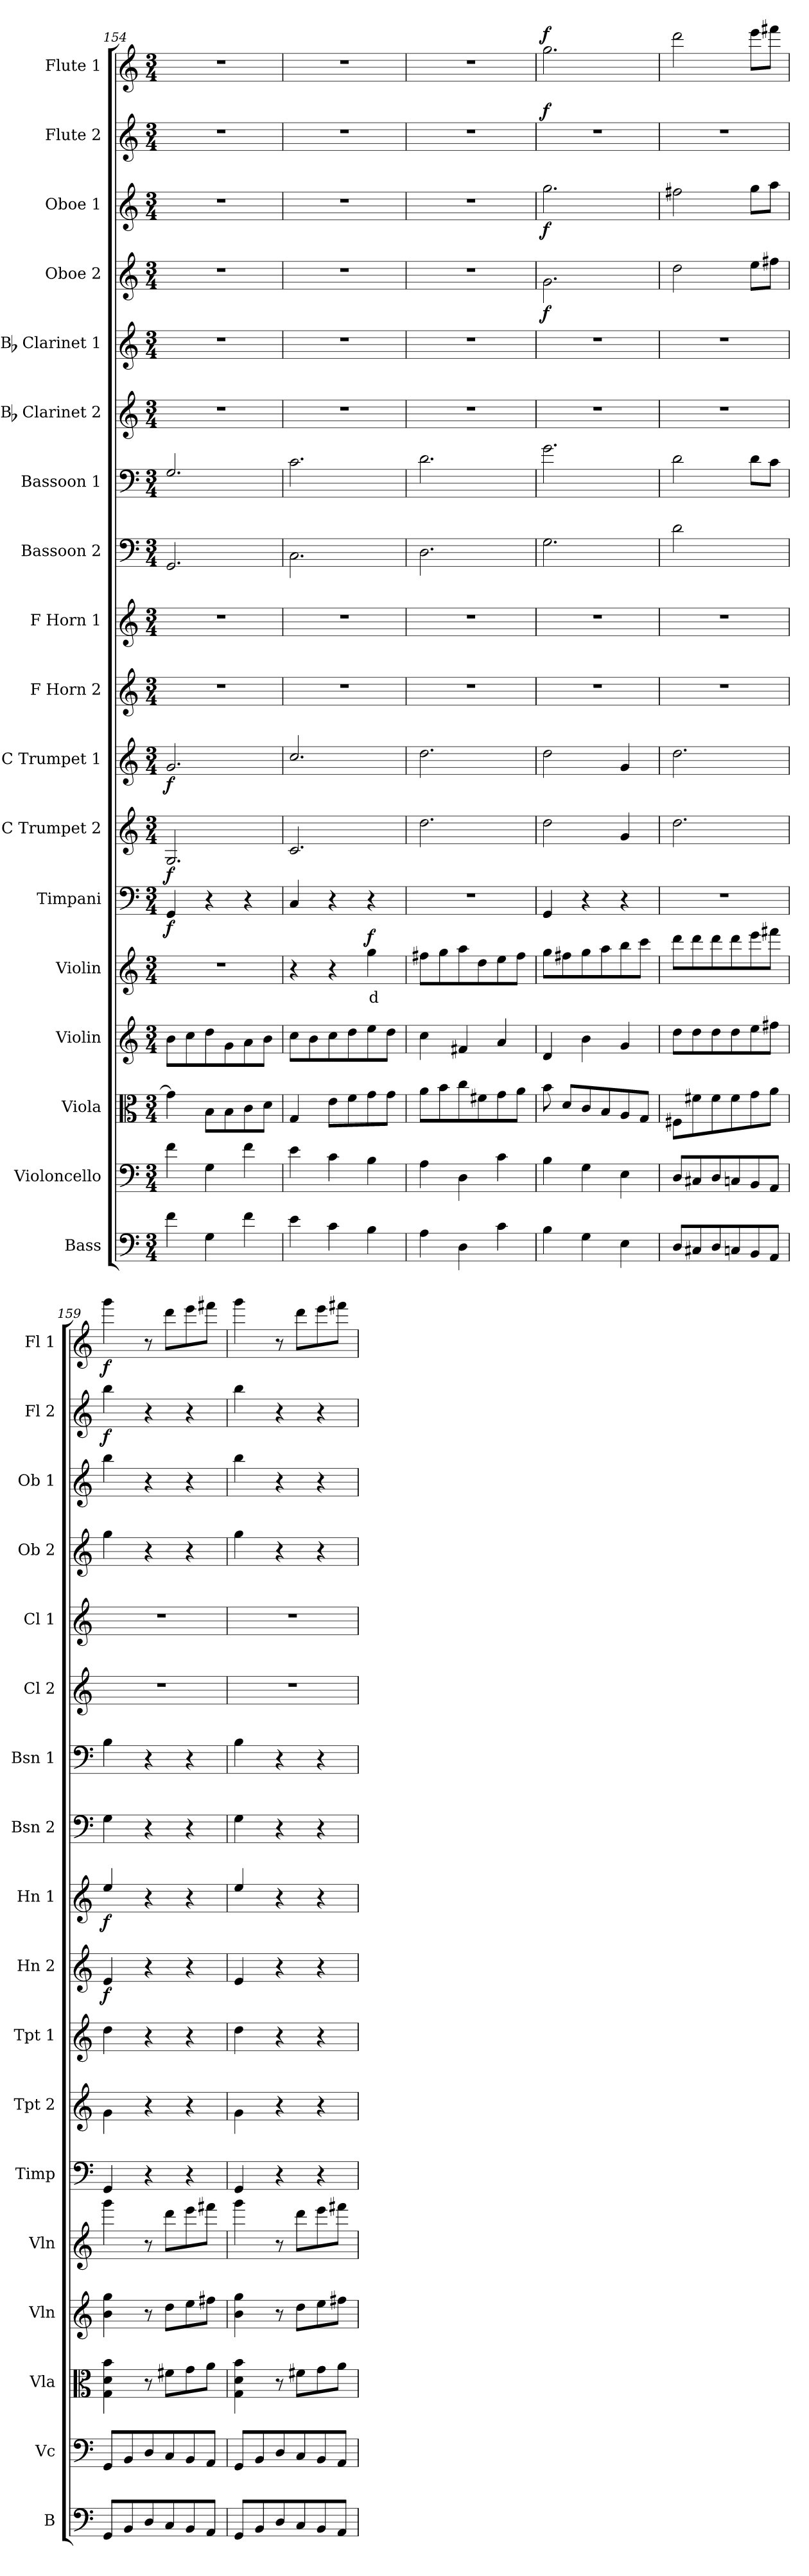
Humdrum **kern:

**kern	**kern	**kern	**kern	**kern	**text	**dynam	**kern	**dynam	**kern	**dynam	**kern	**dynam	**kern	**dynam	**kern	**dynam	**kern	**kern	**kern	**kern	**kern	**dynam	**kern	**dynam	**kern	**dynam	**kern	**dynam
*part18	*part17	*part16	*part15	*part14	*part14	*part14	*part13	*part13	*part12	*part12	*part11	*part11	*part10	*part10	*part9	*part9	*part8	*part7	*part6	*part5	*part4	*part4	*part3	*part3	*part2	*part2	*part1	*part1
*staff18	*staff17	*staff16	*staff15	*staff14	*staff14	*staff14	*staff13	*staff13	*staff12	*staff12	*staff11	*staff11	*staff10	*staff10	*staff9	*staff9	*staff8	*staff7	*staff6	*staff5	*staff4	*staff4	*staff3	*staff3	*staff2	*staff2	*staff1	*staff1
*I"Bass	*I"Violoncello	*I"Viola	*I"Violin	*I"Violin	*	*	*I"Timpani	*	*I"C Trumpet 2	*	*I"C Trumpet 1	*	*I"F Horn 2	*	*I"F Horn 1	*	*I"Bassoon 2	*I"Bassoon 1	*I"Bb Clarinet 2	*I"Bb Clarinet 1	*I"Oboe 2	*	*I"Oboe 1	*	*I"Flute 2	*	*I"Flute 1	*
*I'B	*I'Vc	*I'Vla	*I'Vln	*I'Vln	*	*	*I'Timp	*	*I'Tpt 2	*	*I'Tpt 1	*	*I'Hn 2	*	*I'Hn 1	*	*I'Bsn 2	*I'Bsn 1	*I'Cl 2	*I'Cl 1	*I'Ob 2	*	*I'Ob 1	*	*I'Fl 2	*	*I'Fl 1	*
*clefF4	*clefF4	*clefC3	*clefG2	*clefG2	*	*	*clefF4	*	*clefG2	*	*clefG2	*	*clefG2	*	*clefG2	*	*clefF4	*clefF4	*clefG2	*clefG2	*clefG2	*	*clefG2	*	*clefG2	*	*clefG2	*
*ITrd7c12	*	*	*	*	*	*	*	*	*	*	*	*	*ITrd4c7	*	*ITrd4c7	*	*	*	*ITrd1c2	*ITrd1c2	*	*	*	*	*	*	*	*
*k[]	*k[]	*k[]	*k[]	*k[]	*	*	*k[]	*	*k[]	*	*k[]	*	*k[b-]	*	*k[b-]	*	*k[]	*k[]	*k[b-e-]	*k[b-e-]	*k[]	*	*k[]	*	*k[]	*	*k[]	*
*M3/4	*M3/4	*M3/4	*M3/4	*M3/4	*	*	*M3/4	*	*M3/4	*	*M3/4	*	*M3/4	*	*M3/4	*	*M3/4	*M3/4	*M3/4	*M3/4	*M3/4	*	*M3/4	*	*M3/4	*	*M3/4	*
=154	=154	=154	=154	=154	=154	=154	=154	=154	=154	=154	=154	=154	=154	=154	=154	=154	=154	=154	=154	=154	=154	=154	=154	=154	=154	=154	=154	=154
!	!	!	!	!	!	!	!	!LO:DY:b	!	!LO:DY:b	!	!LO:DY:b	!	!	!	!	!	!	!	!	!	!	!	!	!	!	!	!
4F	4f	4g]	8bL	2.r	.	.	4GG	f	2.G/	f	2.g/	f	2.r	.	2.r	.	2.GG/	2.G/	2.r	2.r	2.r	.	2.r	.	2.r	.	2.r	.
.	.	.	8cc	.	.	.	.	.	.	.	.	.	.	.	.	.	.	.	.	.	.	.	.	.	.	.	.	.
4GG	4G	8BL	8dd	.	.	.	4r	.	.	.	.	.	.	.	.	.	.	.	.	.	.	.	.	.	.	.	.	.
.	.	8B	8g	.	.	.	.	.	.	.	.	.	.	.	.	.	.	.	.	.	.	.	.	.	.	.	.	.
4F	4f	8c	8a	.	.	.	4r	.	.	.	.	.	.	.	.	.	.	.	.	.	.	.	.	.	.	.	.	.
.	.	8dJ	8bJ	.	.	.	.	.	.	.	.	.	.	.	.	.	.	.	.	.	.	.	.	.	.	.	.	.
=155	=155	=155	=155	=155	=155	=155	=155	=155	=155	=155	=155	=155	=155	=155	=155	=155	=155	=155	=155	=155	=155	=155	=155	=155	=155	=155	=155	=155
4E	4e	4G	8ccL	4r	.	.	4C	.	2.c/	.	2.cc/	.	2.r	.	2.r	.	2.C\	2.c\	2.r	2.r	2.r	.	2.r	.	2.r	.	2.r	.
.	.	.	8b	.	.	.	.	.	.	.	.	.	.	.	.	.	.	.	.	.	.	.	.	.	.	.	.	.
4C	4c	8eL	8cc	4r	.	.	4r	.	.	.	.	.	.	.	.	.	.	.	.	.	.	.	.	.	.	.	.	.
.	.	8f	8dd	.	.	.	.	.	.	.	.	.	.	.	.	.	.	.	.	.	.	.	.	.	.	.	.	.
!	!	!	!	!	!LO:LY:b	!LO:DY:b	!	!	!	!	!	!	!	!	!	!	!	!	!	!	!	!	!	!	!	!	!	!
4BB	4B	8g	8ee	4gg	d	f	4r	.	.	.	.	.	.	.	.	.	.	.	.	.	.	.	.	.	.	.	.	.
.	.	8gJ	8ddJ	.	.	.	.	.	.	.	.	.	.	.	.	.	.	.	.	.	.	.	.	.	.	.	.	.
=156	=156	=156	=156	=156	=156	=156	=156	=156	=156	=156	=156	=156	=156	=156	=156	=156	=156	=156	=156	=156	=156	=156	=156	=156	=156	=156	=156	=156
4AA	4A	8aL	4cc	8ff#XL	.	.	2.r	.	2.dd	.	2.dd	.	2.r	.	2.r	.	2.D\	2.d\	2.r	2.r	2.r	.	2.r	.	2.r	.	2.r	.
.	.	8b	.	8gg	.	.	.	.	.	.	.	.	.	.	.	.	.	.	.	.	.	.	.	.	.	.	.	.
4DD	4D	8cc	4f#X	8aa	.	.	.	.	.	.	.	.	.	.	.	.	.	.	.	.	.	.	.	.	.	.	.	.
.	.	8f#X	.	8dd	.	.	.	.	.	.	.	.	.	.	.	.	.	.	.	.	.	.	.	.	.	.	.	.
4C	4c	8g	4a	8ee	.	.	.	.	.	.	.	.	.	.	.	.	.	.	.	.	.	.	.	.	.	.	.	.
.	.	8aJ	.	8ff#J	.	.	.	.	.	.	.	.	.	.	.	.	.	.	.	.	.	.	.	.	.	.	.	.
=157	=157	=157	=157	=157	=157	=157	=157	=157	=157	=157	=157	=157	=157	=157	=157	=157	=157	=157	=157	=157	=157	=157	=157	=157	=157	=157	=157	=157
!	!	!	!	!	!	!	!	!	!	!	!	!	!	!	!	!	!	!	!	!	!	!LO:DY:b	!	!LO:DY:b	!	!LO:DY:a	!	!LO:DY:a
4BB	4B	8b	4d	8ggL	.	.	4GG	.	2dd	.	2dd	.	2.r	.	2.r	.	2.G\	2.g\	2.r	2.r	2.g\	f	2.gg\	f	2.r	f	2.gg	f
.	.	8dL	.	8ff#X	.	.	.	.	.	.	.	.	.	.	.	.	.	.	.	.	.	.	.	.	.	.	.	.
4GG	4G	8c	4b	8gg	.	.	4r	.	.	.	.	.	.	.	.	.	.	.	.	.	.	.	.	.	.	.	.	.
.	.	8B	.	8aa	.	.	.	.	.	.	.	.	.	.	.	.	.	.	.	.	.	.	.	.	.	.	.	.
4EE	4E	8A	4g	8bb	.	.	4r	.	4g	.	4g	.	.	.	.	.	.	.	.	.	.	.	.	.	.	.	.	.
.	.	8GJ	.	8cccJ	.	.	.	.	.	.	.	.	.	.	.	.	.	.	.	.	.	.	.	.	.	.	.	.
=158	=158	=158	=158	=158	=158	=158	=158	=158	=158	=158	=158	=158	=158	=158	=158	=158	=158	=158	=158	=158	=158	=158	=158	=158	=158	=158	=158	=158
8DDL	8DL	8F#XL	8ddL	8dddL	.	.	2.r	.	2.dd	.	2.dd	.	2.r	.	2.r	.	2d	2d	2.r	2.r	2dd\	.	2ff#X\	.	2.r	.	2ddd	.
8CC#X	8C#X	8f#X	8dd	8ddd	.	.	.	.	.	.	.	.	.	.	.	.	.	.	.	.	.	.	.	.	.	.	.	.
8DD	8D	8f#	8dd	8ddd	.	.	.	.	.	.	.	.	.	.	.	.	.	.	.	.	.	.	.	.	.	.	.	.
8CCn	8Cn	8f#	8dd	8ddd	.	.	.	.	.	.	.	.	.	.	.	.	.	.	.	.	.	.	.	.	.	.	.	.
8BBB	8BB	8g	8ee	8eee	.	.	.	.	.	.	.	.	.	.	.	.	4ryy	8d\L	.	.	8ee\L	.	8gg\L	.	.	.	8eeeL	.
8AAAJ	8AAJ	8aJ	8ff#XJ	8fff#XJ	.	.	.	.	.	.	.	.	.	.	.	.	.	8c\J	.	.	8ff#X\J	.	8aa\J	.	.	.	8fff#XJ	.
!!LO:PB:g=z
=159	=159	=159	=159	=159	=159	=159	=159	=159	=159	=159	=159	=159	=159	=159	=159	=159	=159	=159	=159	=159	=159	=159	=159	=159	=159	=159	=159	=159
!	!	!	!	!	!	!	!	!	!	!	!	!	!	!LO:DY:b	!	!LO:DY:b	!	!	!	!	!	!	!	!	!	!LO:DY:b	!	!LO:DY:b
8GGGL	8GGL	4G\ 4d\ 4b\	4b\ 4gg\	4ggg	.	.	4GG	.	4g\	.	4dd\	.	4A/	f	4a/	f	4G\	4B\	2.r	2.r	4gg\	.	4bb\	.	4bb	f	4ggg	f
8BBB	8BB	.	.	.	.	.	.	.	.	.	.	.	.	.	.	.	.	.	.	.	.	.	.	.	.	.	.	.
8DD	8D	8r	8r	8r	.	.	4r	.	4r	.	4r	.	4r	.	4r	.	4r	4r	.	.	4r	.	4r	.	4r	.	8r	.
8CC	8C	8f#XL	8ddL	8dddL	.	.	.	.	.	.	.	.	.	.	.	.	.	.	.	.	.	.	.	.	.	.	8dddL	.
8BBB	8BB	8g	8ee	8eee	.	.	4r	.	4r	.	4r	.	4r	.	4r	.	4r	4r	.	.	4r	.	4r	.	4r	.	8eee	.
8AAAJ	8AAJ	8aJ	8ff#XJ	8fff#XJ	.	.	.	.	.	.	.	.	.	.	.	.	.	.	.	.	.	.	.	.	.	.	8fff#XJ	.
=160	=160	=160	=160	=160	=160	=160	=160	=160	=160	=160	=160	=160	=160	=160	=160	=160	=160	=160	=160	=160	=160	=160	=160	=160	=160	=160	=160	=160
8GGGL	8GGL	4G\ 4d\ 4b\	4b\ 4gg\	4ggg	.	.	4GG	.	4g\	.	4dd\	.	4A/	.	4a/	.	4G\	4B\	2.r	2.r	4gg\	.	4bb\	.	4bb	.	4ggg	.
8BBB	8BB	.	.	.	.	.	.	.	.	.	.	.	.	.	.	.	.	.	.	.	.	.	.	.	.	.	.	.
8DD	8D	8r	8r	8r	.	.	4r	.	4r	.	4r	.	4r	.	4r	.	4r	4r	.	.	4r	.	4r	.	4r	.	8r	.
8CC	8C	8f#XL	8ddL	8dddL	.	.	.	.	.	.	.	.	.	.	.	.	.	.	.	.	.	.	.	.	.	.	8dddL	.
8BBB	8BB	8g	8ee	8eee	.	.	4r	.	4r	.	4r	.	4r	.	4r	.	4r	4r	.	.	4r	.	4r	.	4r	.	8eee	.
8AAAJ	8AAJ	8aJ	8ff#XJ	8fff#XJ	.	.	.	.	.	.	.	.	.	.	.	.	.	.	.	.	.	.	.	.	.	.	8fff#XJ	.
=	=	=	=	=	=	=	=	=	=	=	=	=	=	=	=	=	=	=	=	=	=	=	=	=	=	=	=	=
*-	*-	*-	*-	*-	*-	*-	*-	*-	*-	*-	*-	*-	*-	*-	*-	*-	*-	*-	*-	*-	*-	*-	*-	*-	*-	*-	*-	*-
